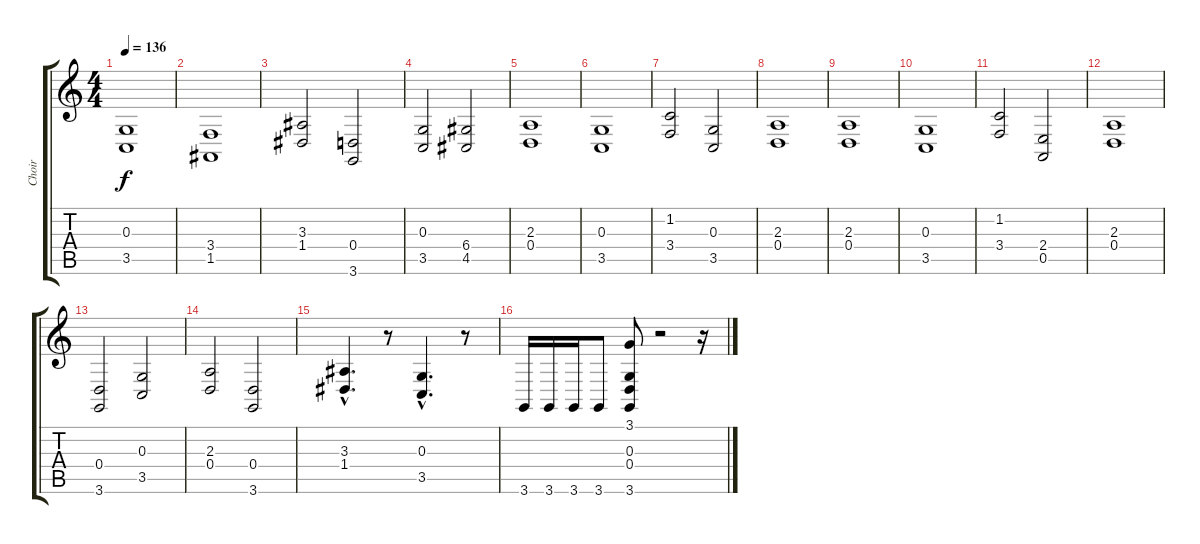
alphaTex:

\track ("Choir" "Choir") {instrument fx5brightness}
\staff {score tabs}
\tuning (E4 B3 G3 D3 A2 E2) {hide}
\ts (4 4)
\tempo 136
\clef g2
\ks c
(0.3 3.5).1{dy f} |
(3.4 1.5).1 |
(3.3 1.4).2 (0.4 3.6).2 |
(0.3 3.5).2 (6.4 4.5).2 |
(2.3 0.4).1 |
(0.3 3.5).1 |
(1.2 3.4).2 (0.3 3.5).2 |
(2.3 0.4).1 |
(2.3 0.4).1 |
(0.3 3.5).1 |
(1.2 3.4).2 (2.4 0.5).2 |
(2.3 0.4).1 |
(0.4 3.6).2 (0.3 3.5).2 |
(2.3 0.4).2 (0.4 3.6).2 |
(3.3{hac} 1.4{hac}).4{d} r.8 (0.3{hac} 3.5{hac}).4{d} r.8 |
3.6.16 3.6.16 3.6.16 3.6.8 (3.1 0.3 0.4 3.6).8 r.2 r.16
